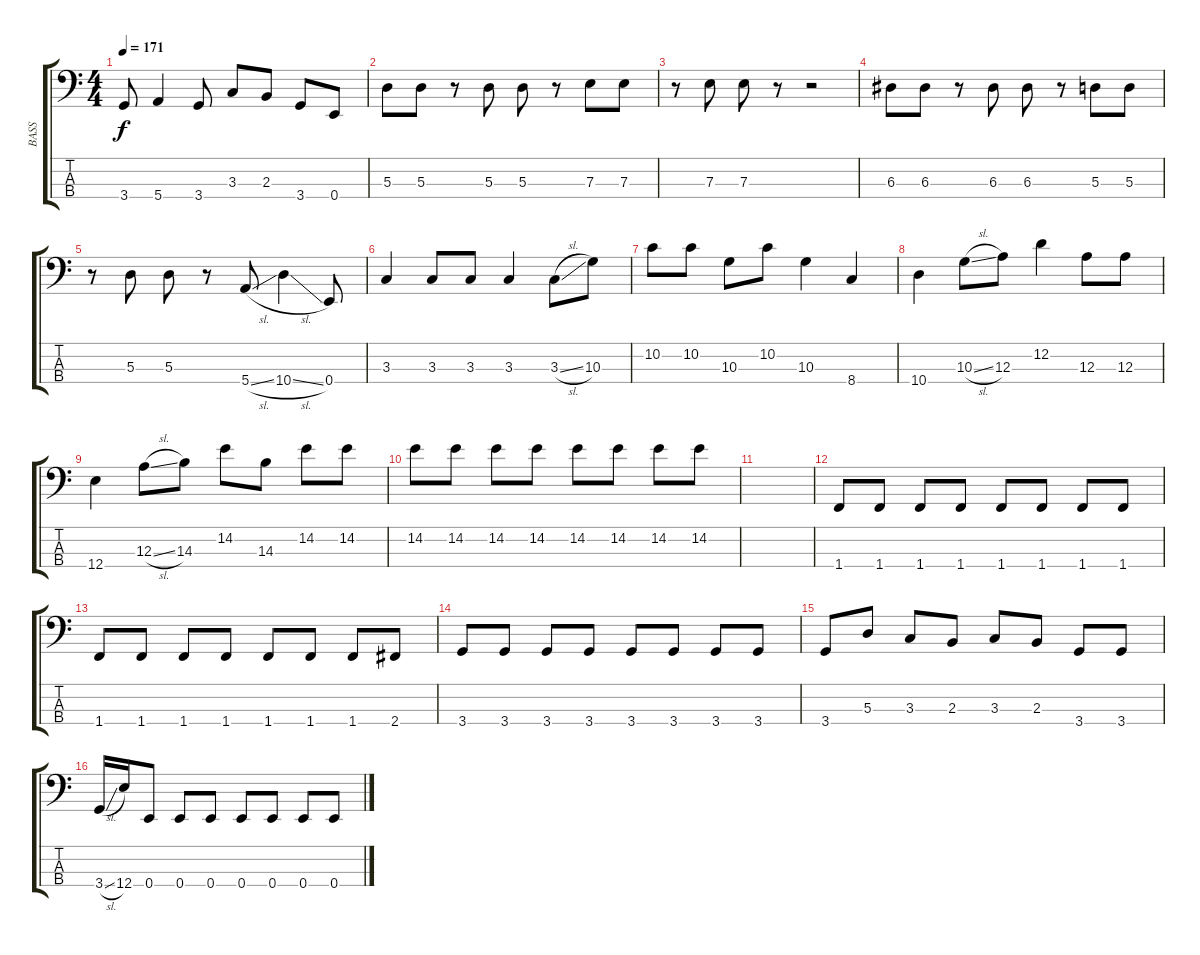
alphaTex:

\track ("BASS" "BASS") {instrument electricbassfinger}
\staff {score tabs}
\tuning (G2 D2 A1 E1) {hide}
\ts (4 4)
\tempo 171
\clef f4
\ks c
3.4{t}.8{dy f} 5.4.4 3.4.8 3.3.8 2.3.8 3.4.8 0.4.8 |
5.3.8 5.3.8 r.8 5.3.8 5.3.8 r.8 7.3.8 7.3.8 |
r.8 7.3.8 7.3.8 r.8 r.2 |
6.3.8 6.3.8 r.8 6.3.8 6.3.8 r.8 5.3.8 5.3.8 |
r.8 5.3.8 5.3.8 r.8 5.4{sl}.8 10.4{sl}.4 0.4.8 |
3.3.4 3.3.8 3.3.8 3.3.4 3.3{sl}.8 10.3.8 |
10.2.8 10.2.8 10.3.8 10.2.8 10.3.4 8.4.4 |
10.4.4 10.3{sl}.8 12.3.8 12.2.4 12.3.8 12.3.8 |
12.4.4 12.3{sl}.8 14.3.8 14.2.8 14.3.8 14.2.8 14.2.8 |
14.2.8 14.2.8 14.2.8 14.2.8 14.2.8 14.2.8 14.2.8 14.2.8 |
|
1.4.8 1.4.8 1.4.8 1.4.8 1.4.8 1.4.8 1.4.8 1.4.8 |
1.4.8 1.4.8 1.4.8 1.4.8 1.4.8 1.4.8 1.4.8 2.4.8 |
3.4.8 3.4.8 3.4.8 3.4.8 3.4.8 3.4.8 3.4.8 3.4.8 |
3.4.8 5.3.8 3.3.8 2.3.8 3.3.8 2.3.8 3.4.8 3.4.8 |
3.4{sl}.16 12.4.16 0.4.8 0.4.8 0.4.8 0.4.8 0.4.8 0.4.8 0.4.8
